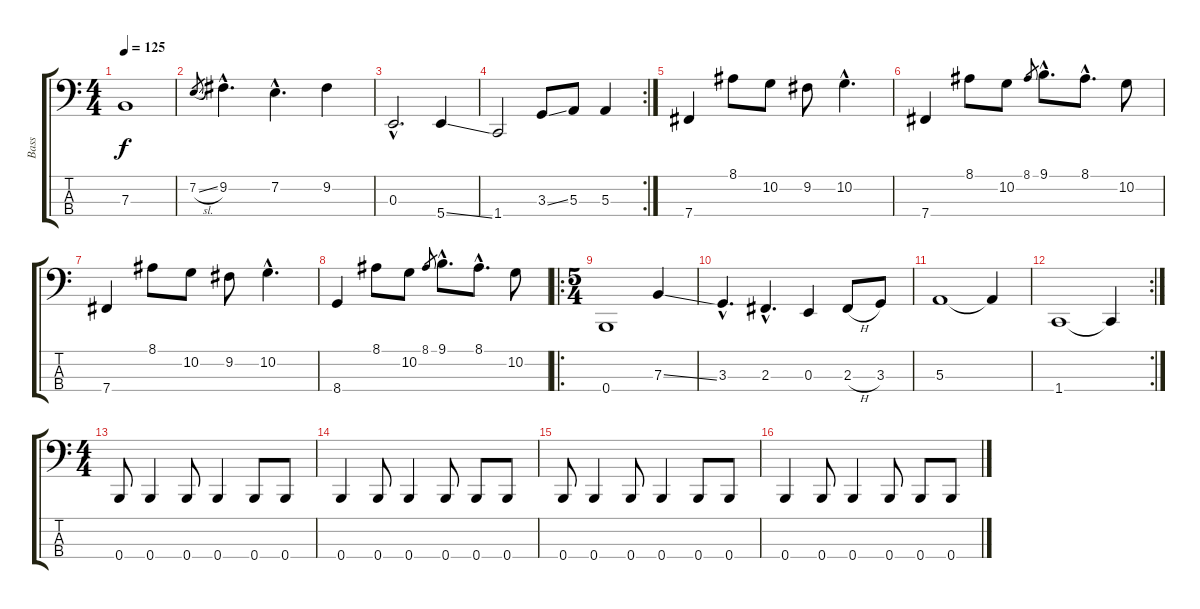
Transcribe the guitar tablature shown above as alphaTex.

\track ("Bass" "Bass") {instrument fretlessbass}
\staff {score tabs}
\tuning (D2 A1 E1 B0) {hide}
\ts (4 4)
\tempo 125
\clef f4
\ks c
7.3.1{dy f} |
7.2{sl}.8{gr} 9.2{hac}.4{d} 7.2{hac}.4{d} 9.2.4 |
0.3{hac}.2{d} 5.4{ss}.4 |
\rc 2
1.4.2 3.3{ss}.8 5.3.8 5.3.4 |
7.4.4 8.1.8 10.2.8 9.2.8 10.2{hac}.4{d} |
7.4.4 8.1.8 10.2.8 8.1.8{gr} 9.1{hac}.8{d} 8.1{hac}.8{d} 10.2.8 |
7.4.4 8.1.8 10.2.8 9.2.8 10.2{hac}.4{d} |
8.4.4 8.1.8 10.2.8 8.1.8{gr} 9.1{hac}.8{d} 8.1{hac}.8{d} 10.2.8 |
\ro
\ts (5 4)
0.4.1 7.3{ss}.4 |
3.3{hac}.4{d} 2.3{hac}.4{d} 0.3.4 2.3{h}.8 3.3.8 |
5.3.1 5.3{t}.4 |
\rc 2
1.4.1 1.4{t}.4 |
\ts (4 4)
0.4.8 0.4.4 0.4.8 0.4.4 0.4.8 0.4.8 |
0.4.4 0.4.8 0.4.4 0.4.8 0.4.8 0.4.8 |
0.4.8 0.4.4 0.4.8 0.4.4 0.4.8 0.4.8 |
0.4.4 0.4.8 0.4.4 0.4.8 0.4.8 0.4.8
